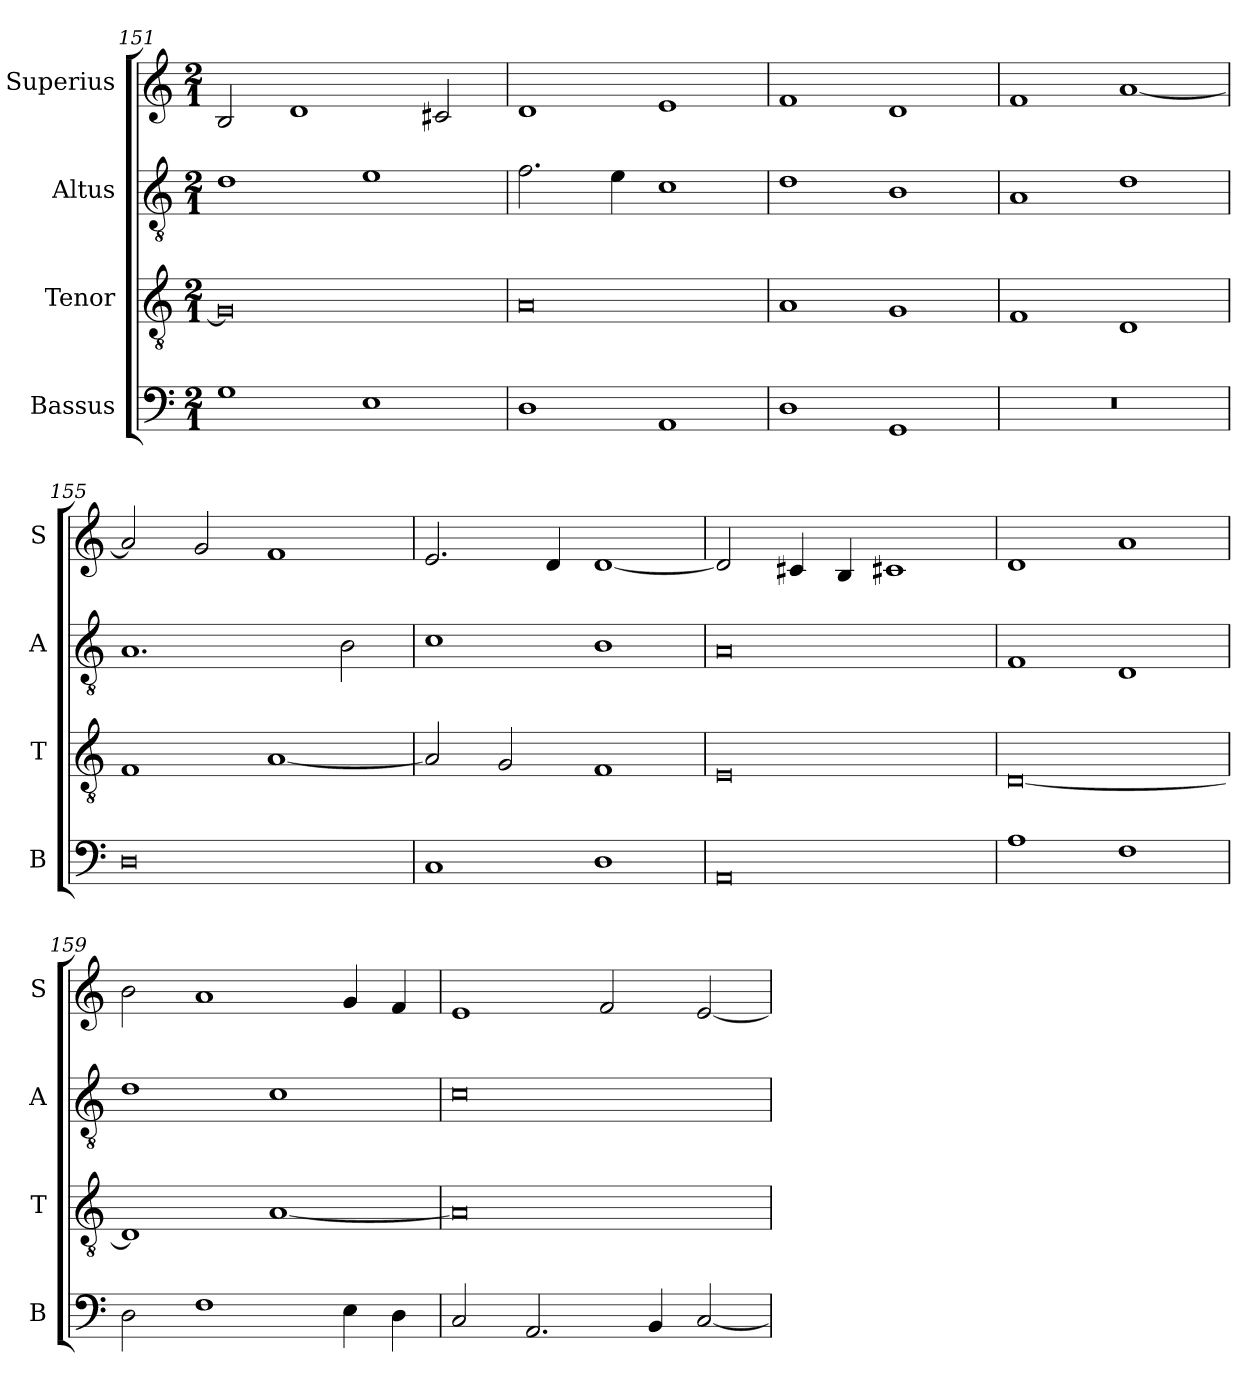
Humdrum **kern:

**kern	**kern	**kern	**kern
*part4	*part3	*part2	*part1
*staff4	*staff3	*staff2	*staff1
*I"Bassus	*I"Tenor	*I"Altus	*I"Superius
*I'B	*I'T	*I'A	*I'S
*clefF4	*clefGv2	*clefGv2	*clefG2
*k[]	*k[]	*k[]	*k[]
*M2/1	*M2/1	*M2/1	*M2/1
=151	=151	=151	=151
1G	0G]	1d	2B/
.	.	.	1d
1E	.	1e	.
.	.	.	2c#X/
=152	=152	=152	=152
1D	0A	2.f\	1d
.	.	4e\	.
1AA	.	1c	1e
=153	=153	=153	=153
1D	1A	1d	1f
1GG	1G	1B	1d
=154	=154	=154	=154
0r	1F	1A	1f
.	1D	1d	[1a
=155	=155	=155	=155
0D	1F	1.A	2a/]
.	.	.	2g/
.	[1A	.	1f
.	.	2B\	.
=156	=156	=156	=156
1C	2A/]	1c	2.e/
.	2G/	.	.
.	.	.	4d/
1D	1F	1B	[1d
=157	=157	=157	=157
0AA	0E	0A	2d/]
.	.	.	4c#X/
.	.	.	4B/
.	.	.	1c#X
=158	=158	=158	=158
1A	[0D	1F	1d
1F	.	1D	1a
=159	=159	=159	=159
2D\	1D]	1d	2b\
1F	.	.	1a
.	[1A	1c	.
4E\	.	.	4g/
4D\	.	.	4f/
=160	=160	=160	=160
2C/	0A]	0c	1e
2.AA/	.	.	.
.	.	.	2f/
4BB/	.	.	.
[2C/	.	.	[2e/
=	=	=	=
*-	*-	*-	*-
